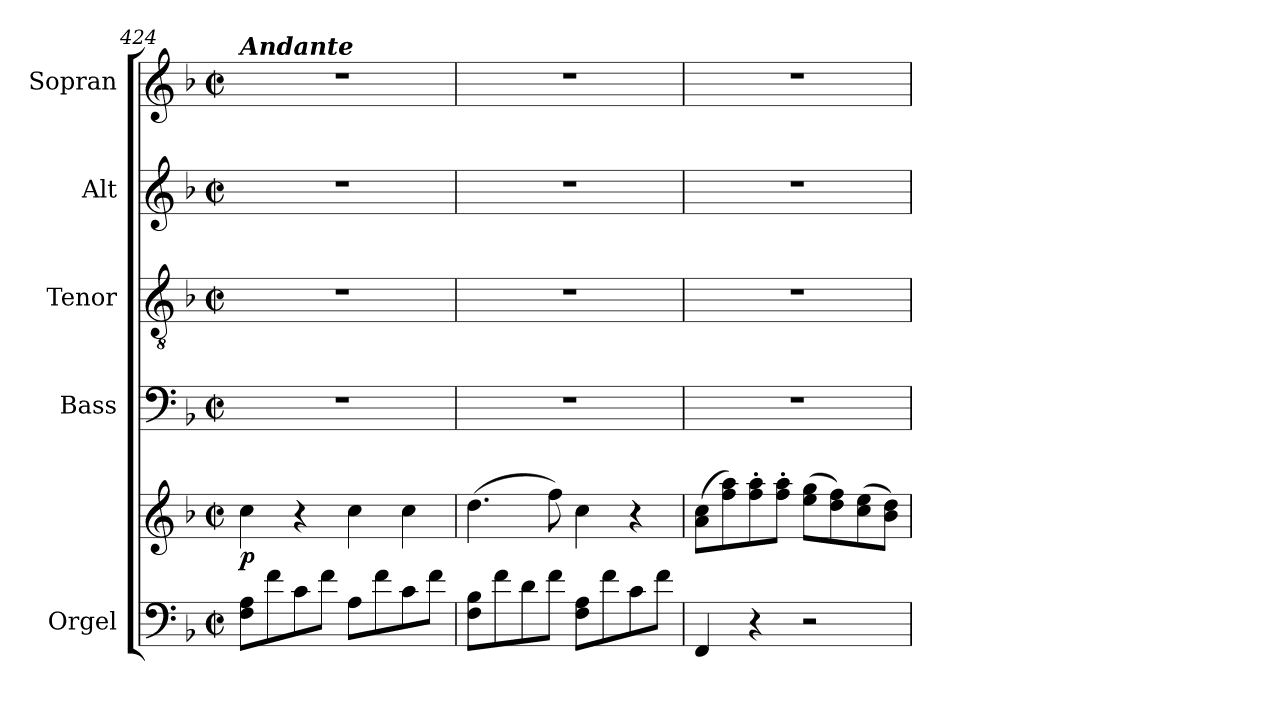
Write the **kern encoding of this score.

**kern	**kern	**dynam	**kern	**kern	**kern	**kern
*part5	*part5	*part5	*part4	*part3	*part2	*part1
*staff6	*staff5	*staff5/6	*staff4	*staff3	*staff2	*staff1
*I"Orgel	*	*	*I"Bass	*I"Tenor	*I"Alt	*I"Sopran
*I'Org.	*	*	*I'B.	*I'T.	*I'A.	*I'S.
*clefF4	*clefG2	*	*clefF4	*clefGv2	*clefG2	*clefG2
*k[b-]	*k[b-]	*	*k[b-]	*k[b-]	*k[b-]	*k[b-]
*F:	*F:	*	*F:	*F:	*F:	*F:
*M2/2	*M2/2	*	*M2/2	*M2/2	*M2/2	*M2/2
*met(c|)	*met(c|)	*	*met(c|)	*met(c|)	*met(c|)	*met(c|)
=424	=424	=424	=424	=424	=424	=424
!	!	!	!	!	!	!LO:TX:a:Bi:t=Andante
!	!	!LO:DY:b	!	!	!	!
8F\ 8A\L	4cc\	p	1r	1r	1r	1r
8f\	.	.	.	.	.	.
8c\	4r	.	.	.	.	.
8f\J	.	.	.	.	.	.
8A\L	4cc\	.	.	.	.	.
8f\	.	.	.	.	.	.
8c\	4cc\	.	.	.	.	.
8f\J	.	.	.	.	.	.
!!LO:LB:g=z
=425	=425	=425	=425	=425	=425	=425
8F\ 8B-\L	(>4.dd\	.	1r	1r	1r	1r
8f\	.	.	.	.	.	.
8d\	.	.	.	.	.	.
8f\J	8ff\)	.	.	.	.	.
8F\ 8A\L	4cc\	.	.	.	.	.
8f\	.	.	.	.	.	.
8c\	4r	.	.	.	.	.
8f\J	.	.	.	.	.	.
=426	=426	=426	=426	=426	=426	=426
4FF/	(>8a\ 8cc\L	.	1r	1r	1r	1r
.	8ff\ 8aa\)	.	.	.	.	.
4r	8ff\'> 8aa\'>	.	.	.	.	.
.	8ff\'> 8aa\'>J	.	.	.	.	.
2r	(>8ee\ 8gg\L	.	.	.	.	.
.	8dd\ 8ff\)	.	.	.	.	.
.	(>8cc\ 8ee\	.	.	.	.	.
.	8b-\ 8dd\J)	.	.	.	.	.
=	=	=	=	=	=	=
*-	*-	*-	*-	*-	*-	*-
